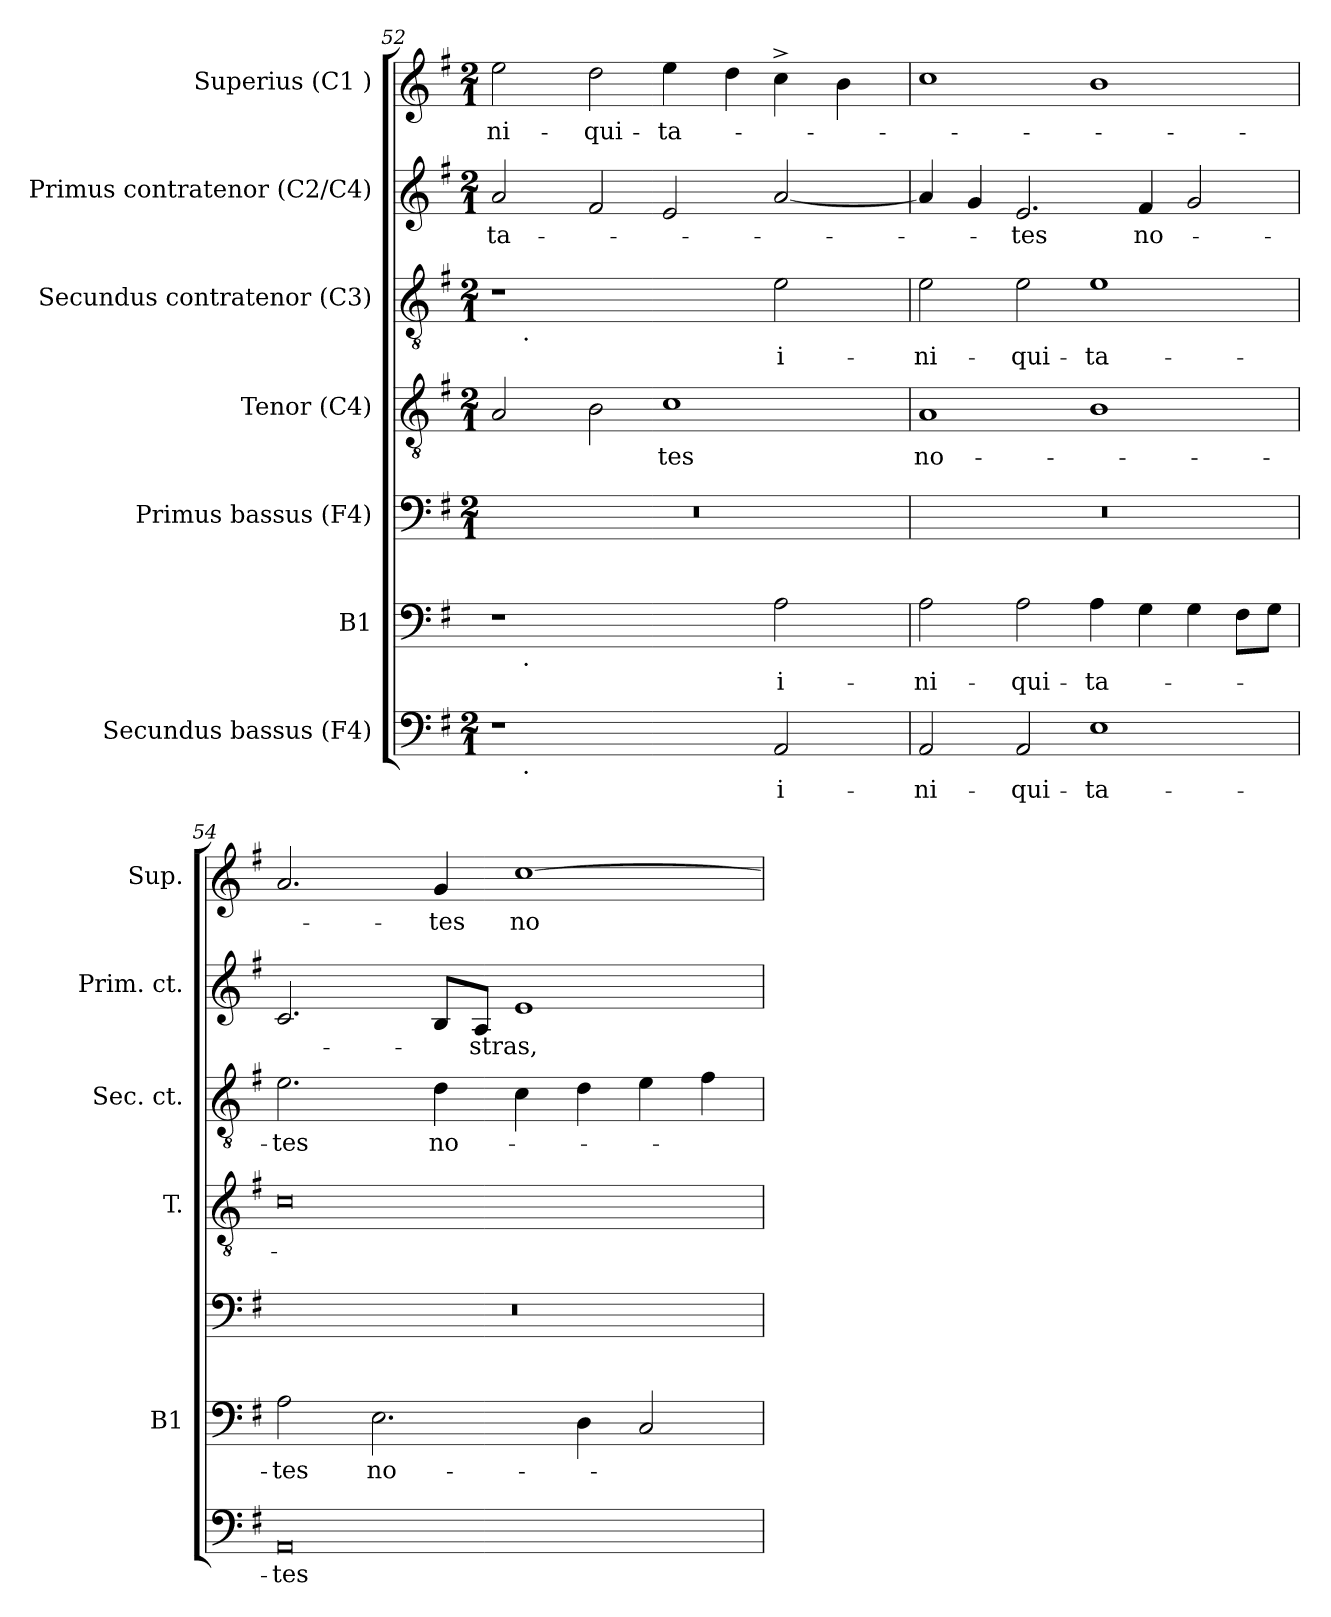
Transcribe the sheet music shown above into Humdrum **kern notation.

**kern	**text	**kern	**text	**kern	**kern	**text	**kern	**text	**kern	**text	**kern	**text
*part7	*part7	*part6	*part6	*part5	*part4	*part4	*part3	*part3	*part2	*part2	*part1	*part1
*staff7	*staff7	*staff6	*staff6	*staff5	*staff4	*staff4	*staff3	*staff3	*staff2	*staff2	*staff1	*staff1
*I"Secundus bassus (F4)	*	*I"B1	*	*I"Primus bassus (F4)	*I"Tenor (C4)	*	*I"Secundus contratenor (C3)	*	*I"Primus contratenor (C2/C4)	*	*I"Superius (C1 )	*
*	*	*I'B1	*	*	*I'T.	*	*I'Sec. ct.	*	*I'Prim. ct.	*	*I'Sup.	*
*clefF4	*	*clefF4	*	*clefF4	*clefGv2	*	*clefGv2	*	*clefG2	*	*clefG2	*
*k[f#]	*	*k[f#]	*	*k[f#]	*k[f#]	*	*k[f#]	*	*k[f#]	*	*k[f#]	*
*G:	*	*G:	*	*G:	*G:	*	*G:	*	*G:	*	*G:	*
*M2/1	*	*	*	*M2/1	*M2/1	*	*M2/1	*	*M2/1	*	*M2/1	*
=52	=52	=52	=52	=52	=52	=52	=52	=52	=52	=52	=52	=52
!	!	!	!	!	!	!	!	!	!	!LO:LY:b:cj	!	!LO:LY:b:cj
*^	*	*^	*	*	*	*	*^	*	*	*	*	*
1r	16ryy	.	1r	16ryy	.	0r	2A/	.	1r	16ryy	.	2a/	-ta-	2ee\	-ni-
.	64ryy	.	.	64ryy	.	.	.	.	.	64ryy	.	.	.	.	.
!	!	!	!	!	!	!	!	!	!	!LO:TX:b:t=.	!	!	!	!	!
!	!	!	!	!LO:TX:b:t=.	!	!	!	!	!	!	!	!	!	!	!
!	!LO:TX:b:t=.	!	!	!	!	!	!	!	!	!	!	!	!	!	!
.	1ryy	.	.	1ryy	.	.	.	.	.	1ryy	.	.	.	.	.
!	!	!	!	!	!	!	!	!	!	!	!	!	!	!	!LO:LY:b:cj
.	.	.	.	.	.	.	2B\	.	.	.	.	2f#/	.	2dd\	-qui-
!	!	!	!	!	!	!	!	!LO:LY:b:cj	!	!	!	!	!	!	!LO:LY:b:cj
2ryy	.	.	2ryy	.	.	.	1c	-tes	2ryy	.	.	2e/	.	4ee\	-ta-
.	2ryy	.	.	2ryy	.	.	.	.	.	2ryy	.	.	.	.	.
.	.	.	.	.	.	.	.	.	.	.	.	.	.	4dd\	.
!	!	!LO:LY:b:cj	!	!	!LO:LY:b:cj	!	!	!	!	!	!LO:LY:b:cj	!	!	!	!
2AA/	.	i-	2A\	.	i-	.	.	.	2e\	.	i-	[<2a/	.	4cc^<\	.
.	4ryy	.	.	4ryy	.	.	.	.	.	4ryy	.	.	.	.	.
.	.	.	.	.	.	.	.	.	.	.	.	.	.	4b\	.
.	8ryy	.	.	8ryy	.	.	.	.	.	8ryy	.	.	.	.	.
.	32.ryy	.	.	32.ryy	.	.	.	.	.	32.ryy	.	.	.	.	.
=53	=53	=53	=53	=53	=53	=53	=53	=53	=53	=53	=53	=53	=53	=53	=53
!	!	!LO:LY:b:cj	!	!	!LO:LY:b:cj	!	!	!LO:LY:b:cj	!	!	!LO:LY:b:cj	!	!	!	!
*v	*v	*	*	*	*	*	*	*	*v	*v	*	*	*	*	*
*	*	*v	*v	*	*	*	*	*	*	*	*	*	*
2AA/	-ni-	2A\	-ni-	0r	1A	no-	2e\	-ni-	4a/]	.	1cc	.
.	.	.	.	.	.	.	.	.	4g/	.	.	.
!	!LO:LY:b:cj	!	!LO:LY:b	!	!	!	!	!LO:LY:b:cj	!	!LO:LY:b:cj	!	!
2AA/	-qui-	2A\	-qui-	.	.	.	2e\	-qui-	2.e/	-tes	.	.
!	!LO:LY:b:cj	!	!LO:LY:b:cj	!	!	!	!	!LO:LY:b:cj	!	!	!	!
1E	-ta-	4A\	-ta-	.	1B	.	1e	-ta-	.	.	1b	.
!	!	!	!	!	!	!	!	!	!	!LO:LY:b:cj	!	!
.	.	4G\	.	.	.	.	.	.	4f#/	no-	.	.
.	.	4G\	.	.	.	.	.	.	2g/	.	.	.
.	.	8F#\L	.	.	.	.	.	.	.	.	.	.
.	.	8G\J	.	.	.	.	.	.	.	.	.	.
=54	=54	=54	=54	=54	=54	=54	=54	=54	=54	=54	=54	=54
!	!LO:LY:b:rj	!	!LO:LY:b:cj	!	!	!	!	!LO:LY:b:cj	!	!	!	!
0AA	-tes	2A\	-tes	0r	0c	.	2.e\	-tes	2.c/	.	2.a/	.
!	!	!	!LO:LY:b:cj	!	!	!	!	!	!	!	!	!
.	.	2.E\	no-	.	.	.	.	.	.	.	.	.
!	!	!	!	!	!	!	!	!LO:LY:b:cj	!	!	!	!LO:LY:b:cj
.	.	.	.	.	.	.	4d\	no-	8B/L	.	4g/	-tes
!	!	!	!	!	!	!	!	!	!	!LO:LY:b	!	!
.	.	.	.	.	.	.	.	.	8A/J	-stras,	.	.
!	!	!	!	!	!	!	!	!	!	!	!	!LO:LY:b:cj
.	.	.	.	.	.	.	4c\	.	1e	.	[<1cc	no-
.	.	4D\	.	.	.	.	4d\	.	.	.	.	.
.	.	2C/	.	.	.	.	4e\	.	.	.	.	.
.	.	.	.	.	.	.	4f#\	.	.	.	.	.
=	=	=	=	=	=	=	=	=	=	=	=	=
*-	*-	*-	*-	*-	*-	*-	*-	*-	*-	*-	*-	*-
